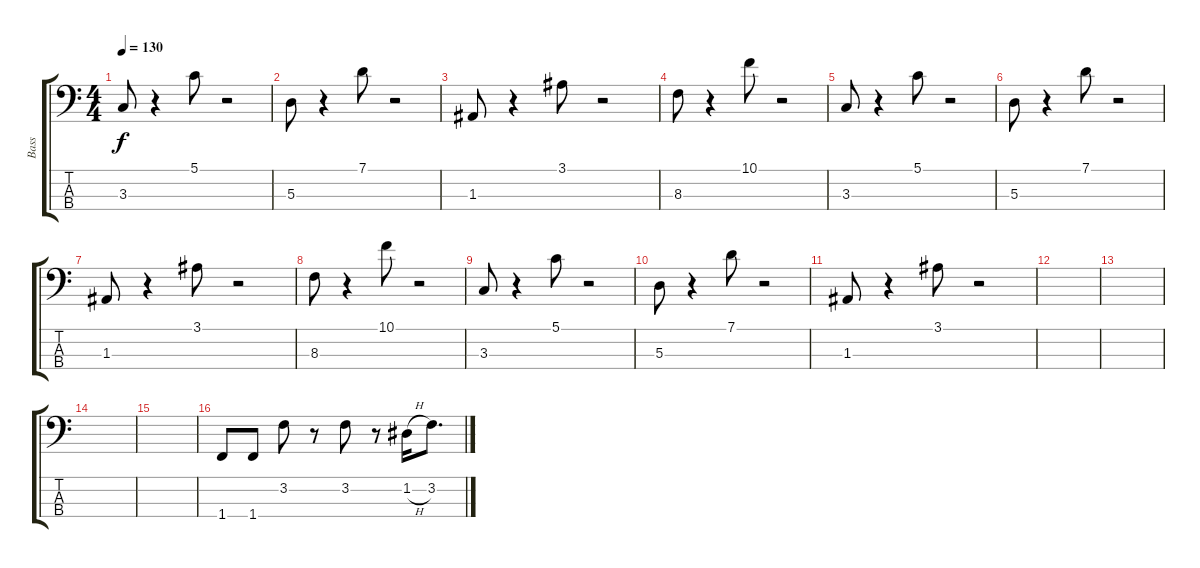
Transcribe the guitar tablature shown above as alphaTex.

\track ("Bass" "Bass") {instrument electricbassfinger}
\staff {score tabs}
\tuning (G2 D2 A1 E1) {hide}
\ts (4 4)
\tempo 130
\clef f4
\ks c
3.3.8{dy f} r.4 5.1.8 r.2 |
5.3.8 r.4 7.1.8 r.2 |
1.3.8 r.4 3.1.8 r.2 |
8.3.8 r.4 10.1.8 r.2 |
3.3.8 r.4 5.1.8 r.2 |
5.3.8 r.4 7.1.8 r.2 |
1.3.8 r.4 3.1.8 r.2 |
8.3.8 r.4 10.1.8 r.2 |
3.3.8 r.4 5.1.8 r.2 |
5.3.8 r.4 7.1.8 r.2 |
1.3.8 r.4 3.1.8 r.2 |
|
|
|
|
1.4.8 1.4.8 3.2.8 r.8 3.2.8 r.8 1.2{h}.16 3.2.8{d}
